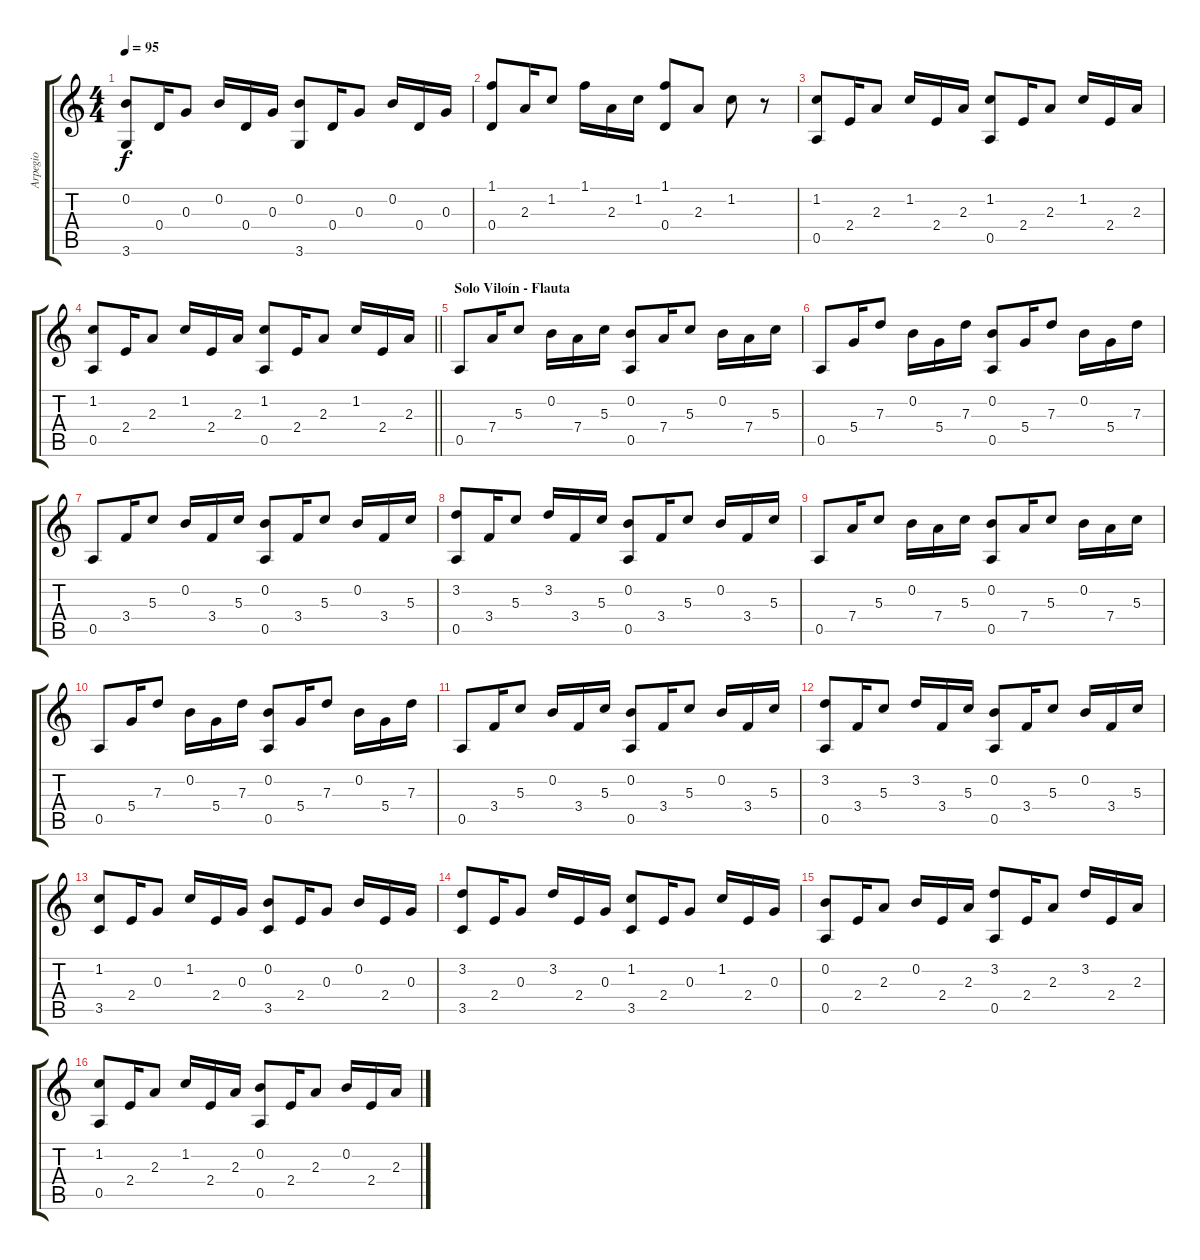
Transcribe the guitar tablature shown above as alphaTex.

\track ("Arpegio" "Arpegio") {instrument acousticguitarsteel}
\staff {score tabs}
\tuning (E4 B3 G3 D3 A2 E2) {hide}
\ts (4 4)
\tempo 95
\clef g2
\ks c
(0.2 3.6).8{dy f} 0.4.16 0.3.8 0.2.16 0.4.16 0.3.16 (0.2 3.6).8 0.4.16 0.3.8 0.2.16 0.4.16 0.3.16 |
(1.1 0.4).8 2.3.16 1.2.8 1.1.16 2.3.16 1.2.16 (1.1 0.4).8 2.3.8 1.2.8 r.8 |
(1.2 0.5).8 2.4.16 2.3.8 1.2.16 2.4.16 2.3.16 (1.2 0.5).8 2.4.16 2.3.8 1.2.16 2.4.16 2.3.16 |
\barLineRight lightlight
(1.2 0.5).8 2.4.16 2.3.8 1.2.16 2.4.16 2.3.16 (1.2 0.5).8 2.4.16 2.3.8 1.2.16 2.4.16 2.3.16 |
\section ("" "Solo Viloín - Flauta")
0.5.8 7.4.16 5.3.8 0.2.16 7.4.16 5.3.16 (0.2 0.5).8 7.4.16 5.3.8 0.2.16 7.4.16 5.3.16 |
0.5.8 5.4.16 7.3.8 0.2.16 5.4.16 7.3.16 (0.2 0.5).8 5.4.16 7.3.8 0.2.16 5.4.16 7.3.16 |
0.5.8 3.4.16 5.3.8 0.2.16 3.4.16 5.3.16 (0.2 0.5).8 3.4.16 5.3.8 0.2.16 3.4.16 5.3.16 |
(3.2 0.5).8 3.4.16 5.3.8 3.2.16 3.4.16 5.3.16 (0.2 0.5).8 3.4.16 5.3.8 0.2.16 3.4.16 5.3.16 |
0.5.8 7.4.16 5.3.8 0.2.16 7.4.16 5.3.16 (0.2 0.5).8 7.4.16 5.3.8 0.2.16 7.4.16 5.3.16 |
0.5.8 5.4.16 7.3.8 0.2.16 5.4.16 7.3.16 (0.2 0.5).8 5.4.16 7.3.8 0.2.16 5.4.16 7.3.16 |
0.5.8 3.4.16 5.3.8 0.2.16 3.4.16 5.3.16 (0.2 0.5).8 3.4.16 5.3.8 0.2.16 3.4.16 5.3.16 |
(3.2 0.5).8 3.4.16 5.3.8 3.2.16 3.4.16 5.3.16 (0.2 0.5).8 3.4.16 5.3.8 0.2.16 3.4.16 5.3.16 |
(1.2 3.5).8 2.4.16 0.3.8 1.2.16 2.4.16 0.3.16 (0.2 3.5).8 2.4.16 0.3.8 0.2.16 2.4.16 0.3.16 |
(3.2 3.5).8 2.4.16 0.3.8 3.2.16 2.4.16 0.3.16 (1.2 3.5).8 2.4.16 0.3.8 1.2.16 2.4.16 0.3.16 |
(0.2 0.5).8 2.4.16 2.3.8 0.2.16 2.4.16 2.3.16 (3.2 0.5).8 2.4.16 2.3.8 3.2.16 2.4.16 2.3.16 |
(1.2 0.5).8 2.4.16 2.3.8 1.2.16 2.4.16 2.3.16 (0.2 0.5).8 2.4.16 2.3.8 0.2.16 2.4.16 2.3.16
